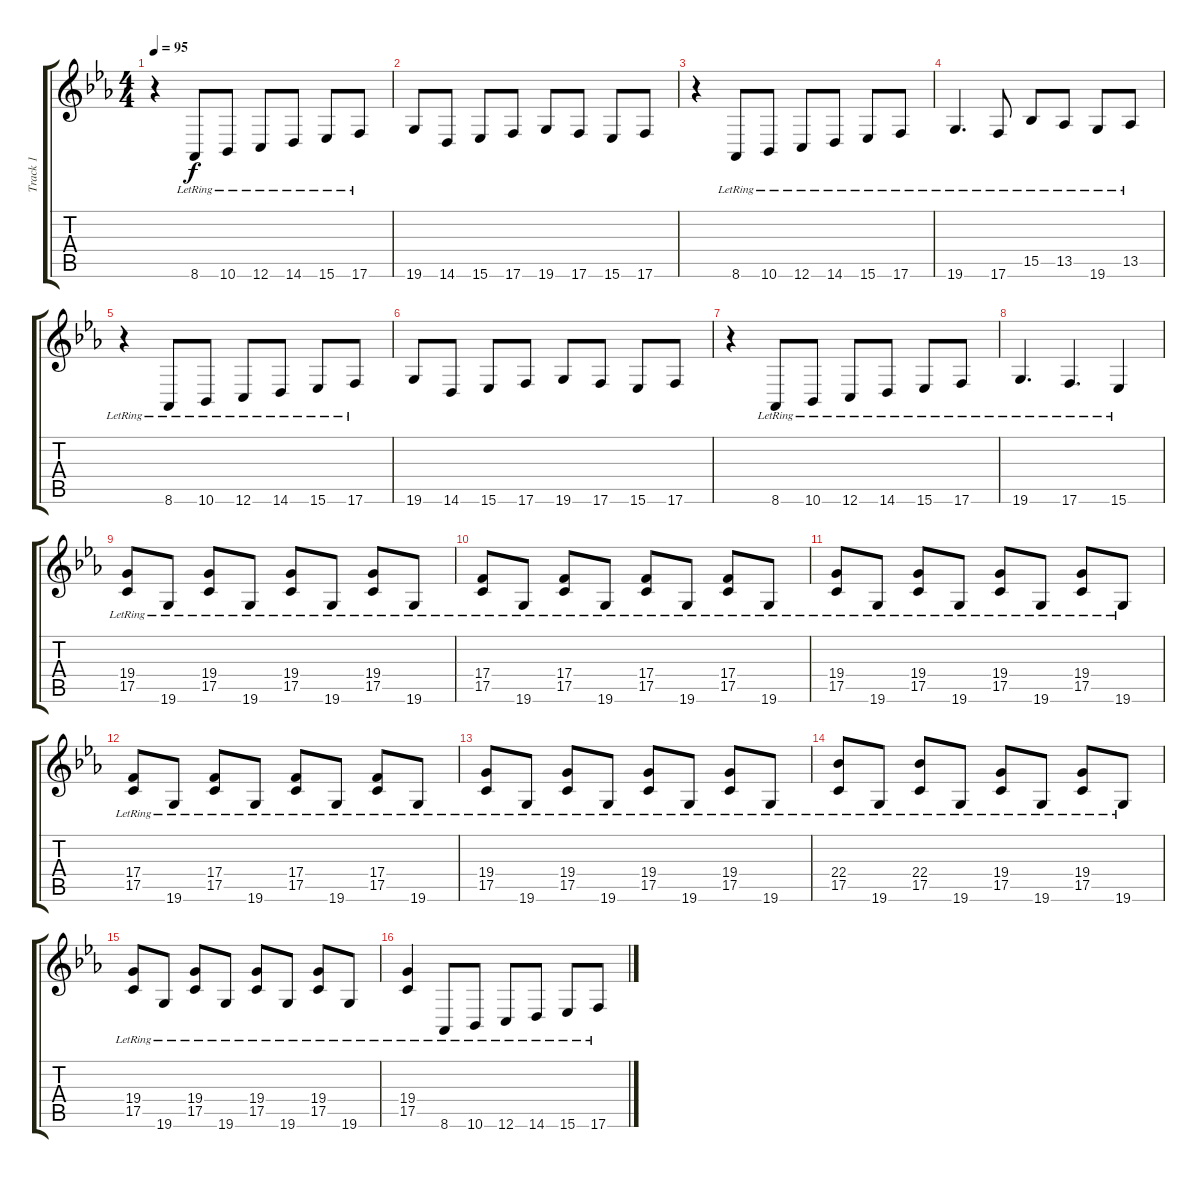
\track ("Track 1" "Track 1") {instrument acousticgrandpiano}
\staff {score tabs}
\tuning (D4 A3 F3 C3 G2 C2) {hide}
\ts (4 4)
\tempo 95
\clef g2
\ks eb
r.4{dy f} 8.6{lr}.8 10.6{lr}.8 12.6{lr}.8 14.6{lr}.8 15.6{lr}.8 17.6{lr}.8 |
19.6.8 14.6.8 15.6.8 17.6.8 19.6.8 17.6.8 15.6.8 17.6.8 |
r.4 8.6{lr}.8 10.6{lr}.8 12.6{lr}.8 14.6{lr}.8 15.6{lr}.8 17.6{lr}.8 |
19.6{lr}.4{d} 17.6{lr}.8 15.5{lr}.8 13.5{lr}.8 19.6{lr}.8 13.5{lr}.8 |
r.4 8.6{lr}.8 10.6{lr}.8 12.6{lr}.8 14.6{lr}.8 15.6{lr}.8 17.6{lr}.8 |
19.6.8 14.6.8 15.6.8 17.6.8 19.6.8 17.6.8 15.6.8 17.6.8 |
r.4 8.6{lr}.8 10.6{lr}.8 12.6{lr}.8 14.6{lr}.8 15.6{lr}.8 17.6{lr}.8 |
19.6{lr}.4{d} 17.6{lr}.4{d} 15.6{lr}.4 |
(19.4{lr} 17.5{lr}).8 19.6{lr}.8 (19.4{lr} 17.5{lr}).8 19.6{lr}.8 (19.4{lr} 17.5{lr}).8 19.6{lr}.8 (19.4{lr} 17.5{lr}).8 19.6{lr}.8 |
(17.4{lr} 17.5{lr}).8 19.6{lr}.8 (17.4{lr} 17.5{lr}).8 19.6{lr}.8 (17.4{lr} 17.5{lr}).8 19.6{lr}.8 (17.4{lr} 17.5{lr}).8 19.6{lr}.8 |
(19.4{lr} 17.5{lr}).8 19.6{lr}.8 (19.4{lr} 17.5{lr}).8 19.6{lr}.8 (19.4{lr} 17.5{lr}).8 19.6{lr}.8 (19.4{lr} 17.5{lr}).8 19.6{lr}.8 |
(17.4{lr} 17.5{lr}).8 19.6{lr}.8 (17.4{lr} 17.5{lr}).8 19.6{lr}.8 (17.4{lr} 17.5{lr}).8 19.6{lr}.8 (17.4{lr} 17.5{lr}).8 19.6{lr}.8 |
(19.4{lr} 17.5{lr}).8 19.6{lr}.8 (19.4{lr} 17.5{lr}).8 19.6{lr}.8 (19.4{lr} 17.5{lr}).8 19.6{lr}.8 (19.4{lr} 17.5{lr}).8 19.6{lr}.8 |
(22.4{lr} 17.5{lr}).8 19.6{lr}.8 (22.4{lr} 17.5{lr}).8 19.6{lr}.8 (19.4{lr} 17.5{lr}).8 19.6{lr}.8 (19.4{lr} 17.5{lr}).8 19.6{lr}.8 |
(19.4{lr} 17.5{lr}).8 19.6{lr}.8 (19.4{lr} 17.5{lr}).8 19.6{lr}.8 (19.4{lr} 17.5{lr}).8 19.6{lr}.8 (19.4{lr} 17.5{lr}).8 19.6{lr}.8 |
(19.4{lr} 17.5{lr}).4 8.6{lr}.8 10.6{lr}.8 12.6{lr}.8 14.6{lr}.8 15.6{lr}.8 17.6{lr}.8
